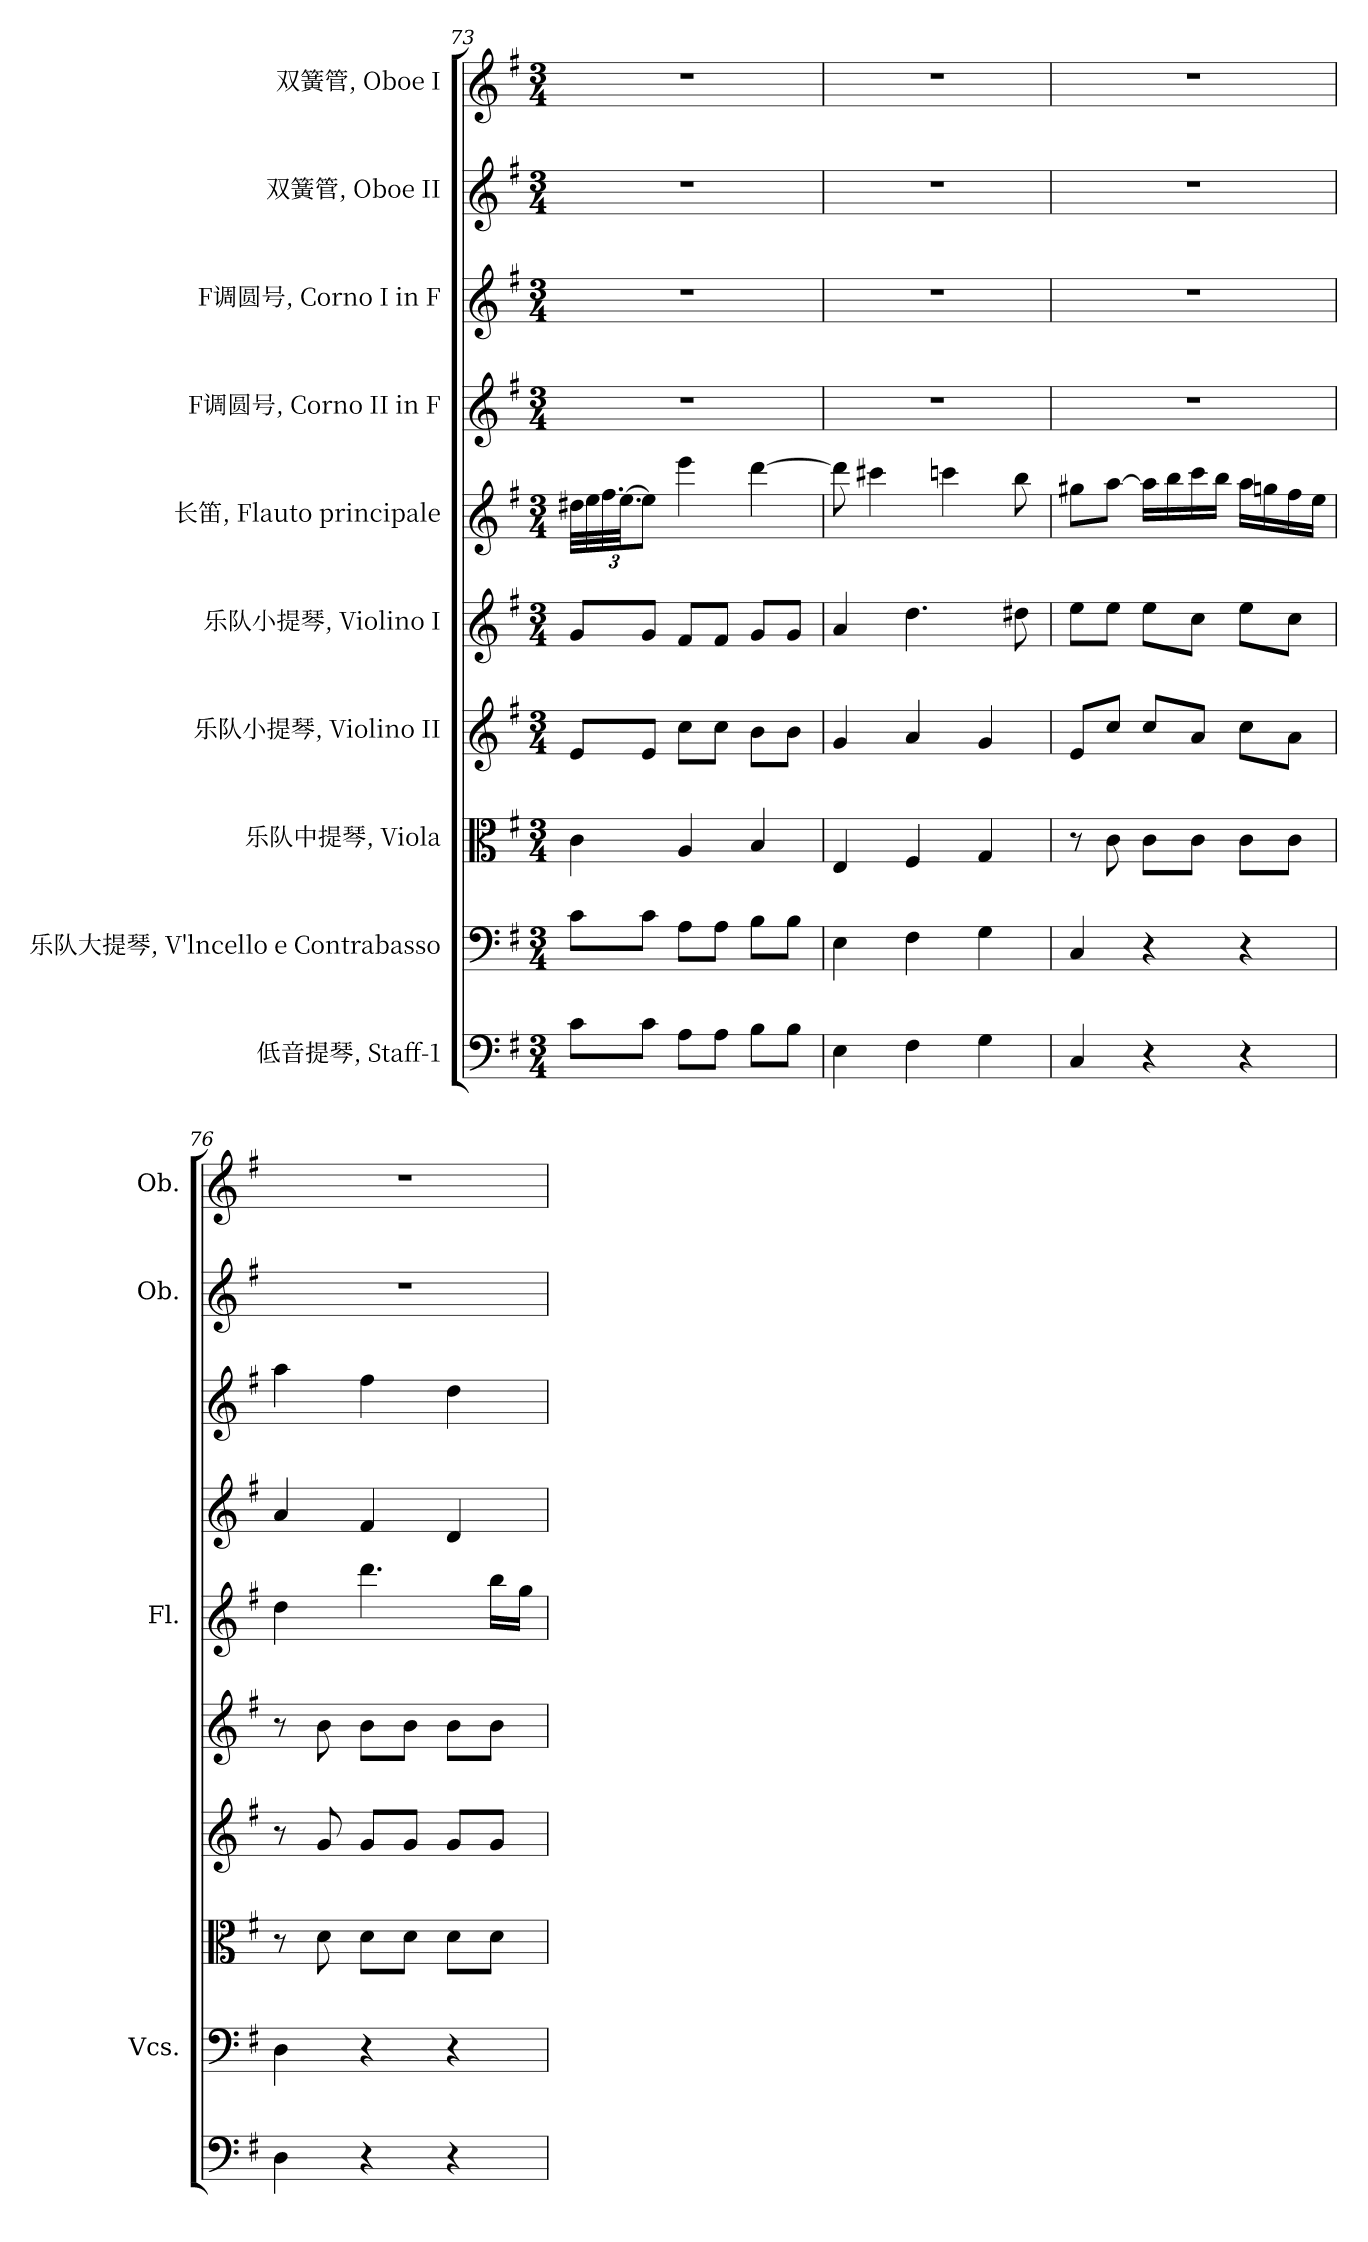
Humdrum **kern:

**kern	**kern	**kern	**kern	**kern	**kern	**kern	**kern	**kern	**kern
*part10	*part9	*part8	*part7	*part6	*part5	*part4	*part3	*part2	*part1
*staff10	*staff9	*staff8	*staff7	*staff6	*staff5	*staff4	*staff3	*staff2	*staff1
*I"低音提琴, Staff-1	*I"乐队大提琴, V'lncello e Contrabasso	*I"乐队中提琴, Viola	*I"乐队小提琴, Violino II	*I"乐队小提琴, Violino I	*I"长笛, Flauto principale	*I"F调圆号, Corno II in F	*I"F调圆号, Corno I in F	*I"双簧管, Oboe II	*I"双簧管, Oboe I
*	*I'Vcs.	*	*	*	*I'Fl.	*	*	*I'Ob.	*I'Ob.
!!LO:PB:g=z
*clefF4	*clefF4	*clefC3	*clefG2	*clefG2	*clefG2	*clefG2	*clefG2	*clefG2	*clefG2
*ITrd7c12	*	*	*	*	*	*ITrd4c7	*ITrd4c7	*	*
*k[f#]	*k[f#]	*k[f#]	*k[f#]	*k[f#]	*k[f#]	*k[]	*k[]	*k[f#]	*k[f#]
*M3/4	*M3/4	*M3/4	*M3/4	*M3/4	*M3/4	*M3/4	*M3/4	*M3/4	*M3/4
=73	=73	=73	=73	=73	=73	=73	=73	=73	=73
8C\L	8c\L	4c\	8e/L	8g/L	32dd#X\LLL	2.r	2.r	2.r	2.r
.	.	.	.	.	32ee\	.	.	.	.
*	*	*	*	*	*Xbrackettup	*	*	*	*
.	.	.	.	.	48.ff#\	.	.	.	.
.	.	.	.	.	[48.ee\JJ	.	.	.	.
8C\J	8c\J	.	8e/J	8g/J	8ee\J]	.	.	.	.
8AA\L	8A\L	4A/	8cc\L	8f#/L	4eee\	.	.	.	.
8AA\J	8A\J	.	8cc\J	8f#/J	.	.	.	.	.
8BB\L	8B\L	4B/	8b\L	8g/L	[4ddd\	.	.	.	.
8BB\J	8B\J	.	8b\J	8g/J	.	.	.	.	.
=74	=74	=74	=74	=74	=74	=74	=74	=74	=74
4EE\	4E\	4E/	4g/	4a/	8ddd\]	2.r	2.r	2.r	2.r
.	.	.	.	.	4ccc#X\	.	.	.	.
4FF#\	4F#\	4F#/	4a/	4.dd\	.	.	.	.	.
.	.	.	.	.	4cccn\	.	.	.	.
4GG\	4G\	4G/	4g/	.	.	.	.	.	.
.	.	.	.	8dd#X\	8bb\	.	.	.	.
=75	=75	=75	=75	=75	=75	=75	=75	=75	=75
4CC/	4C/	8r	8e/L	8ee\L	8gg#X\L	2.r	2.r	2.r	2.r
.	.	8c\	8cc/J	8ee\J	[8aa\J	.	.	.	.
4r	4r	8c\L	8cc/L	8ee\L	16aa\LL]	.	.	.	.
.	.	.	.	.	16bb\	.	.	.	.
.	.	8c\J	8a/J	8cc\J	16ccc\	.	.	.	.
.	.	.	.	.	16bb\JJ	.	.	.	.
4r	4r	8c\L	8cc\L	8ee\L	16aa\LL	.	.	.	.
.	.	.	.	.	16ggn\	.	.	.	.
.	.	8c\J	8a\J	8cc\J	16ff#\	.	.	.	.
.	.	.	.	.	16ee\JJ	.	.	.	.
=76	=76	=76	=76	=76	=76	=76	=76	=76	=76
4DD\	4D\	8r	8r	8r	4dd\	4d/	4dd\	2.r	2.r
.	.	8d\	8g/	8b\	.	.	.	.	.
4r	4r	8d\L	8g/L	8b\L	4.ddd\	4B/	4b\	.	.
.	.	8d\J	8g/J	8b\J	.	.	.	.	.
4r	4r	8d\L	8g/L	8b\L	.	4G/	4g\	.	.
.	.	8d\J	8g/J	8b\J	16bb\LL	.	.	.	.
.	.	.	.	.	16gg\JJ	.	.	.	.
=	=	=	=	=	=	=	=	=	=
*-	*-	*-	*-	*-	*-	*-	*-	*-	*-
